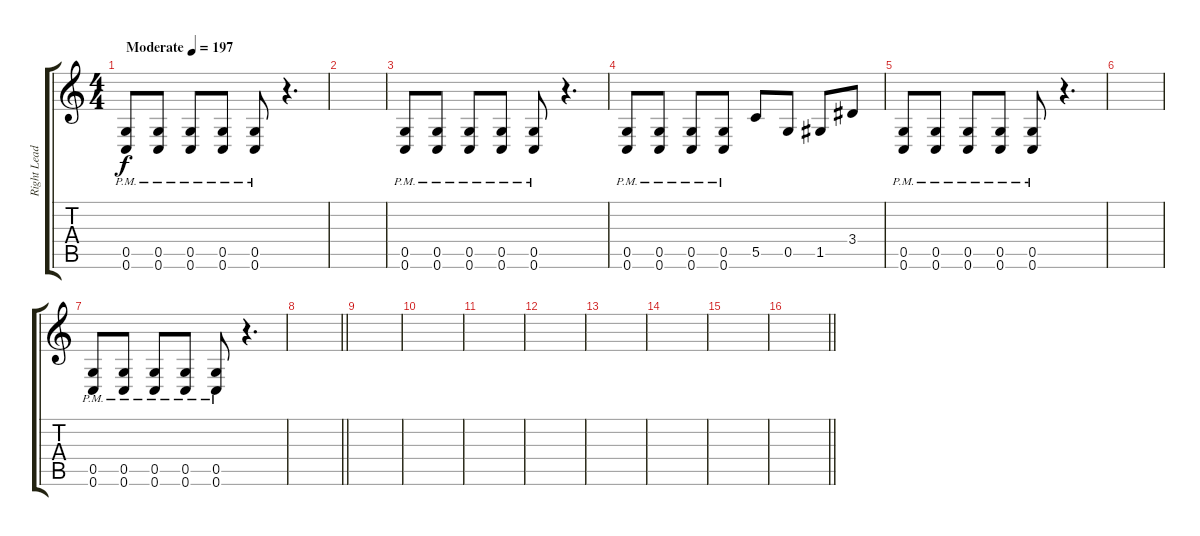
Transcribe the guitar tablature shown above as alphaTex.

\track ("Right Lead 1" "Right Lead") {instrument distortionguitar}
\staff {score tabs}
\tuning (D4 A3 F3 C3 G2 C2) {hide}
\ts (4 4)
\section ("" "")
\tempo (197 "Moderate")
\clef g2
\ks c
(0.5{pm} 0.6{pm}).8{dy f instrument distortionguitar} (0.5{pm} 0.6{pm}).8 (0.5{pm} 0.6{pm}).8 (0.5{pm} 0.6{pm}).8 (0.5{pm} 0.6{pm}).8 r.4{d} |
|
(0.5{pm} 0.6{pm}).8 (0.5{pm} 0.6{pm}).8 (0.5{pm} 0.6{pm}).8 (0.5{pm} 0.6{pm}).8 (0.5{pm} 0.6{pm}).8 r.4{d} |
(0.5{pm} 0.6{pm}).8 (0.5{pm} 0.6{pm}).8 (0.5{pm} 0.6{pm}).8 (0.5{pm} 0.6{pm}).8 5.5.8 0.5.8 1.5.8 3.4.8 |
(0.5{pm} 0.6{pm}).8 (0.5{pm} 0.6{pm}).8 (0.5{pm} 0.6{pm}).8 (0.5{pm} 0.6{pm}).8 (0.5{pm} 0.6{pm}).8 r.4{d} |
|
(0.5{pm} 0.6{pm}).8 (0.5{pm} 0.6{pm}).8 (0.5{pm} 0.6{pm}).8 (0.5{pm} 0.6{pm}).8 (0.5{pm} 0.6{pm}).8 r.4{d} |
\barLineRight lightlight
|
\section ("" "")
|
|
|
|
|
|
|
\barLineRight lightlight
